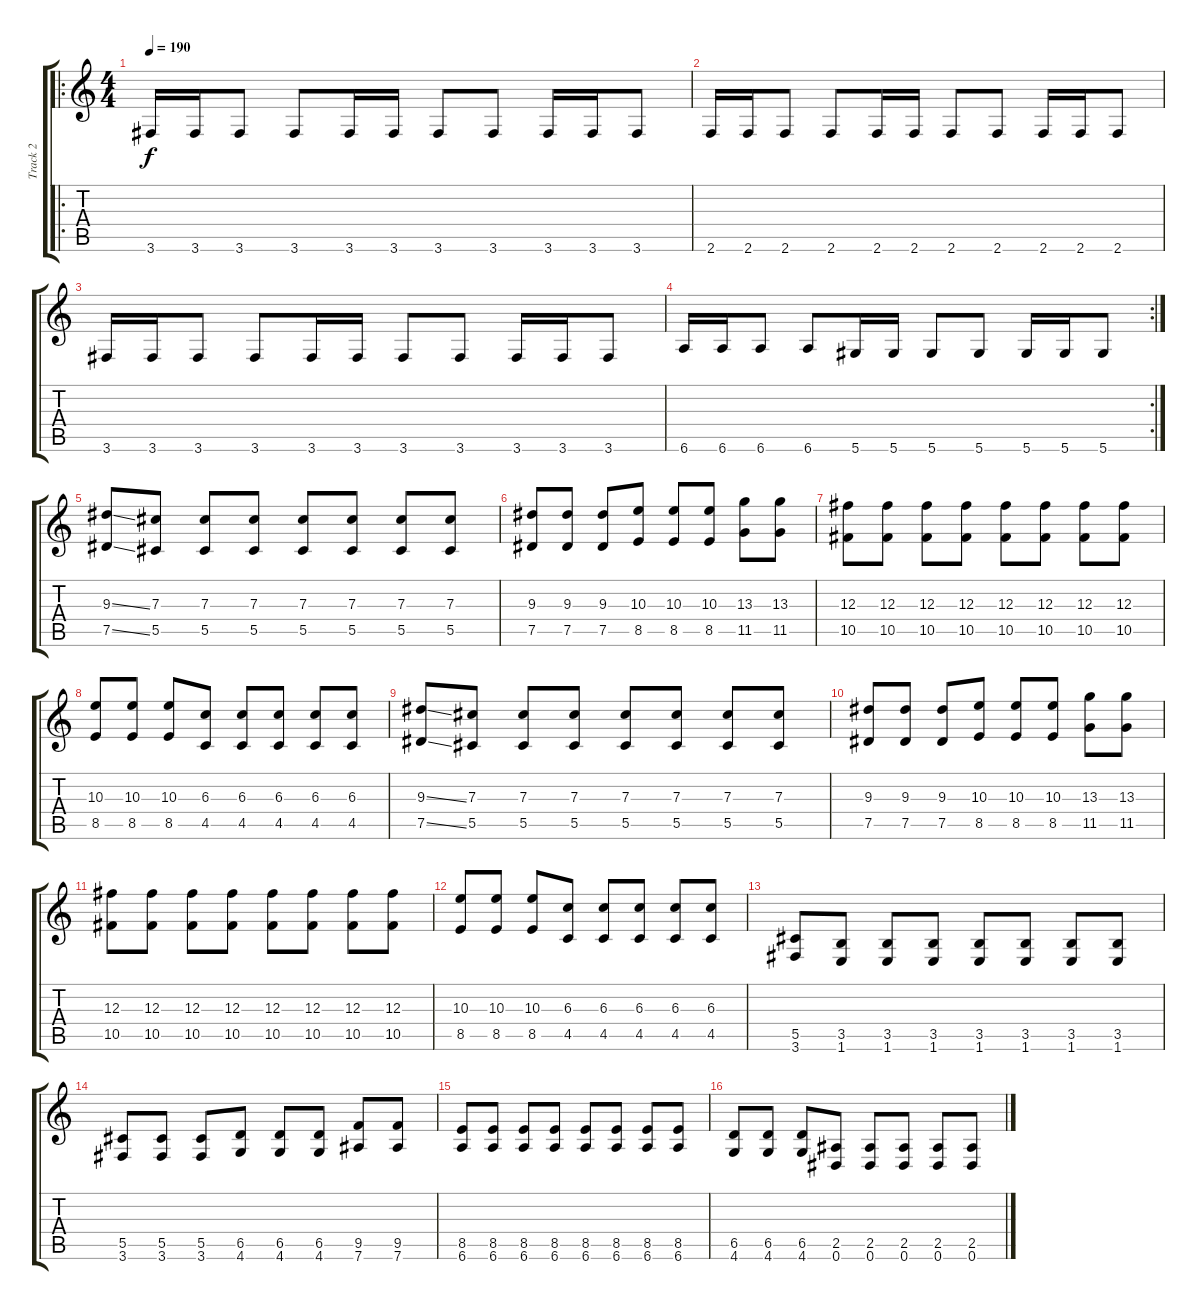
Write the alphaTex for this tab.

\track ("Track 2" "Track 2") {instrument distortionguitar}
\staff {score tabs}
\tuning (Eb4 Bb3 Gb3 Db3 Ab2 Eb2) {hide}
\ro
\ts (4 4)
\tempo 190
\clef g2
\ks c
3.6.16{dy f} 3.6.16 3.6.8 3.6.8 3.6.16 3.6.16 3.6.8 3.6.8 3.6.16 3.6.16 3.6.8 |
2.6.16 2.6.16 2.6.8 2.6.8 2.6.16 2.6.16 2.6.8 2.6.8 2.6.16 2.6.16 2.6.8 |
3.6.16 3.6.16 3.6.8 3.6.8 3.6.16 3.6.16 3.6.8 3.6.8 3.6.16 3.6.16 3.6.8 |
\rc 2
6.6.16 6.6.16 6.6.8 6.6.8 5.6.16 5.6.16 5.6.8 5.6.8 5.6.16 5.6.16 5.6.8 |
(9.3{ss} 7.5{ss}).8 (7.3 5.5).8 (7.3 5.5).8 (7.3 5.5).8 (7.3 5.5).8 (7.3 5.5).8 (7.3 5.5).8 (7.3 5.5).8 |
(9.3 7.5).8 (9.3 7.5).8 (9.3 7.5).8 (10.3 8.5).8 (10.3 8.5).8 (10.3 8.5).8 (13.3 11.5).8 (13.3 11.5).8 |
(12.3 10.5).8 (12.3 10.5).8 (12.3 10.5).8 (12.3 10.5).8 (12.3 10.5).8 (12.3 10.5).8 (12.3 10.5).8 (12.3 10.5).8 |
(10.3 8.5).8 (10.3 8.5).8 (10.3 8.5).8 (6.3 4.5).8 (6.3 4.5).8 (6.3 4.5).8 (6.3 4.5).8 (6.3 4.5).8 |
(9.3{ss} 7.5{ss}).8 (7.3 5.5).8 (7.3 5.5).8 (7.3 5.5).8 (7.3 5.5).8 (7.3 5.5).8 (7.3 5.5).8 (7.3 5.5).8 |
(9.3 7.5).8 (9.3 7.5).8 (9.3 7.5).8 (10.3 8.5).8 (10.3 8.5).8 (10.3 8.5).8 (13.3 11.5).8 (13.3 11.5).8 |
(12.3 10.5).8 (12.3 10.5).8 (12.3 10.5).8 (12.3 10.5).8 (12.3 10.5).8 (12.3 10.5).8 (12.3 10.5).8 (12.3 10.5).8 |
(10.3 8.5).8 (10.3 8.5).8 (10.3 8.5).8 (6.3 4.5).8 (6.3 4.5).8 (6.3 4.5).8 (6.3 4.5).8 (6.3 4.5).8 |
(5.5 3.6).8 (3.5 1.6).8 (3.5 1.6).8 (3.5 1.6).8 (3.5 1.6).8 (3.5 1.6).8 (3.5 1.6).8 (3.5 1.6).8 |
(5.5 3.6).8 (5.5 3.6).8 (5.5 3.6).8 (6.5 4.6).8 (6.5 4.6).8 (6.5 4.6).8 (9.5 7.6).8 (9.5 7.6).8 |
(8.5 6.6).8 (8.5 6.6).8 (8.5 6.6).8 (8.5 6.6).8 (8.5 6.6).8 (8.5 6.6).8 (8.5 6.6).8 (8.5 6.6).8 |
(6.5 4.6).8 (6.5 4.6).8 (6.5 4.6).8 (2.5 0.6).8 (2.5 0.6).8 (2.5 0.6).8 (2.5 0.6).8 (2.5 0.6).8
